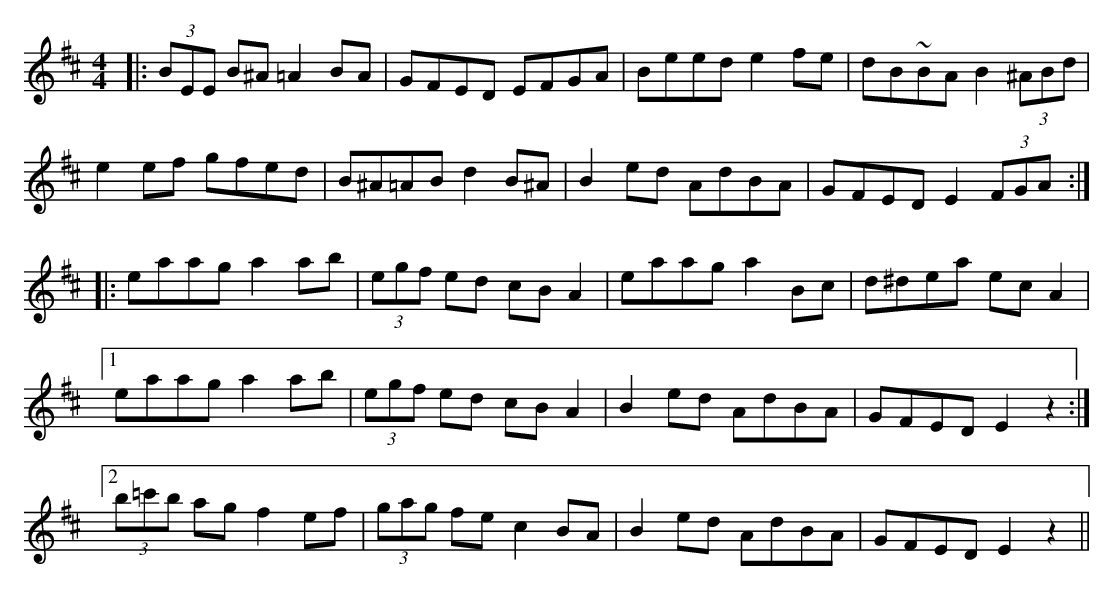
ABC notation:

X:1
M:4/4
K:Edor
|:(3BEE B^A =A2 BA|GFED EFGA|Beed e2 fe|dB~BA B2 (3^ABd|
e2 ef gfed|B^A=AB d2 B^A|B2 ed AdBA|GFED E2 (3FGA:|
|:eaag a2 ab|(3egf ed cB A2|eaag a2 Bc|d^dea ec A2|
[1eaag a2 ab|(3egf ed cB A2|B2 ed AdBA|GFED E2 z2:|
[2(3b=c'b ag f2 ef|(3gag fe c2 BA|B2 ed AdBA|GFED E2 z2||
